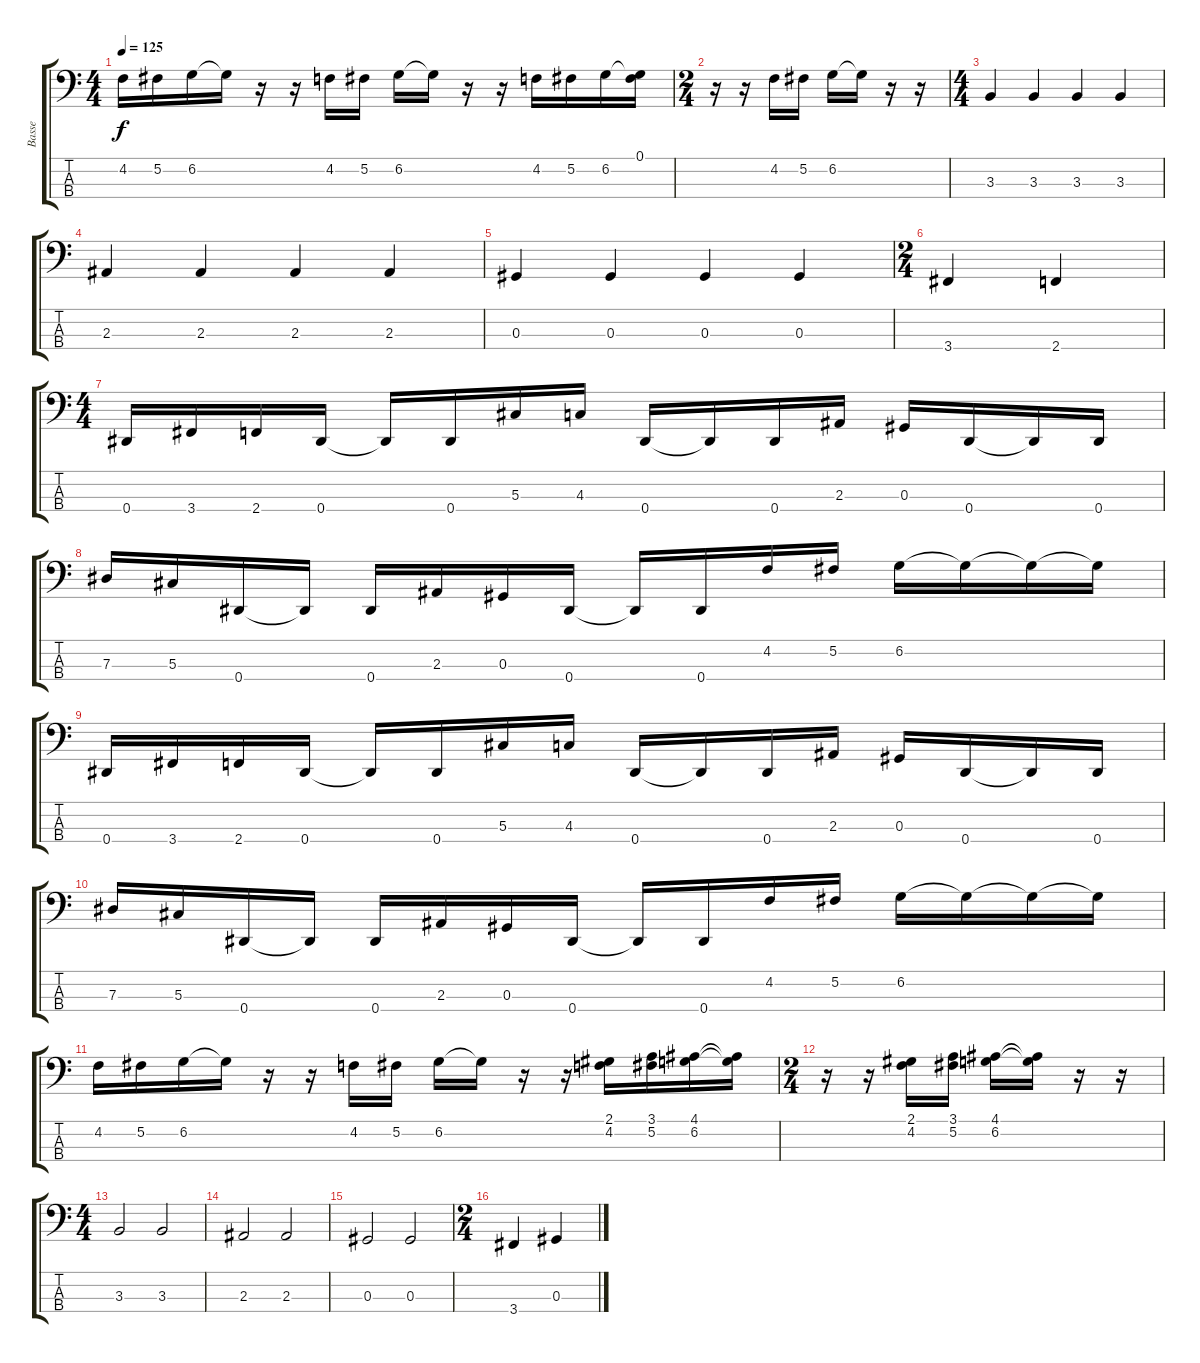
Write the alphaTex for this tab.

\track ("Basse" "Basse") {instrument electricbasspick}
\staff {score tabs}
\tuning (Gb2 Db2 Ab1 Eb1) {hide}
\ts (4 4)
\tempo 125
\clef f4
\ks c
4.2.16{dy f} 5.2.16 6.2.16 6.2{t}.16 r.16 r.16 4.2.16 5.2.16 6.2.16 6.2{t}.16 r.16 r.16 4.2.16 5.2.16 6.2.16 (0.1 6.2{t}).16 |
\ts (2 4)
r.16 r.16 4.2.16 5.2.16 6.2.16 6.2{t}.16 r.16 r.16 |
\ts (4 4)
3.3.4 3.3.4 3.3.4 3.3.4 |
2.3.4 2.3.4 2.3.4 2.3.4 |
0.3.4 0.3.4 0.3.4 0.3.4 |
\ts (2 4)
3.4.4 2.4.4 |
\ts (4 4)
0.4.16 3.4.16 2.4.16 0.4.16 0.4{t}.16 0.4.16 5.3.16 4.3.16 0.4.16 0.4{t}.16 0.4.16 2.3.16 0.3.16 0.4.16 0.4{t}.16 0.4.16 |
7.3.16 5.3.16 0.4.16 0.4{t}.16 0.4.16 2.3.16 0.3.16 0.4.16 0.4{t}.16 0.4.16 4.2.16 5.2.16 6.2.16 6.2{t}.16 6.2{t}.16 6.2{t}.16 |
0.4.16 3.4.16 2.4.16 0.4.16 0.4{t}.16 0.4.16 5.3.16 4.3.16 0.4.16 0.4{t}.16 0.4.16 2.3.16 0.3.16 0.4.16 0.4{t}.16 0.4.16 |
7.3.16 5.3.16 0.4.16 0.4{t}.16 0.4.16 2.3.16 0.3.16 0.4.16 0.4{t}.16 0.4.16 4.2.16 5.2.16 6.2.16 6.2{t}.16 6.2{t}.16 6.2{t}.16 |
4.2.16 5.2.16 6.2.16 6.2{t}.16 r.16 r.16 4.2.16 5.2.16 6.2.16 6.2{t}.16 r.16 r.16 (2.1 4.2).16 (3.1 5.2).16 (4.1 6.2).16 (4.1{t} 6.2{t}).16 |
\ts (2 4)
r.16 r.16 (2.1 4.2).16 (3.1 5.2).16 (4.1 6.2).16 (4.1{t} 6.2{t}).16 r.16 r.16 |
\ts (4 4)
3.3.2 3.3.2 |
2.3.2 2.3.2 |
0.3.2 0.3.2 |
\ts (2 4)
3.4.4 0.3.4
